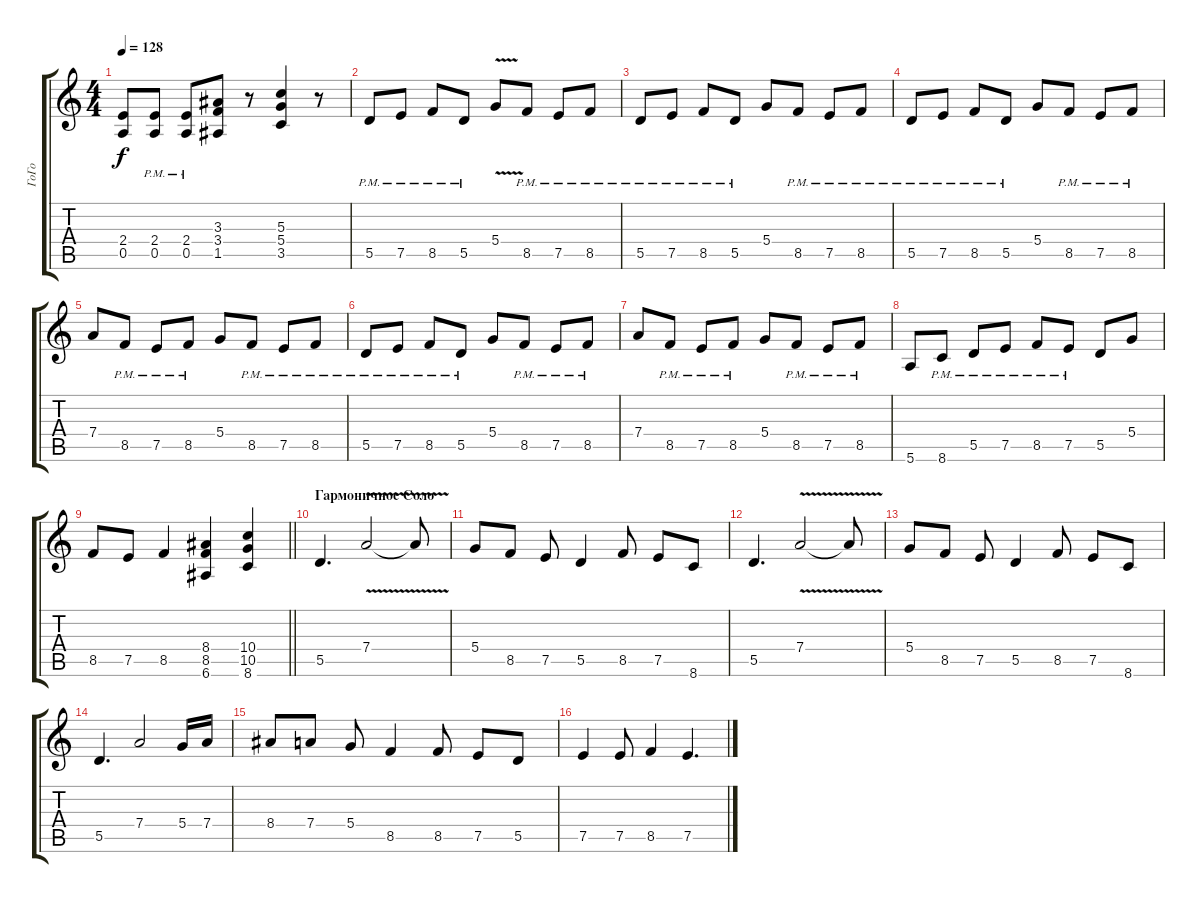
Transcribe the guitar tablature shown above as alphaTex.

\track ("ГоГо" "ГоГо") {instrument distortionguitar}
\staff {score tabs}
\tuning (E4 B3 G3 D3 A2 E2) {hide}
\ts (4 4)
\tempo 128
\clef g2
\ks c
(2.4 0.5).8{dy f} (2.4{pm} 0.5{pm}).8 (2.4{pm} 0.5{pm}).8 (3.3 3.4 1.5).8 r.8 (5.3 5.4 3.5).4 r.8 |
5.5{pm}.8 7.5{pm}.8 8.5{pm}.8 5.5{pm}.8 5.4{v}.8 8.5{pm}.8 7.5{pm}.8 8.5{pm}.8 |
5.5{pm}.8 7.5{pm}.8 8.5{pm}.8 5.5{pm}.8 5.4.8 8.5{pm}.8 7.5{pm}.8 8.5{pm}.8 |
5.5{pm}.8 7.5{pm}.8 8.5{pm}.8 5.5{pm}.8 5.4.8 8.5{pm}.8 7.5{pm}.8 8.5{pm}.8 |
7.4.8 8.5{pm}.8 7.5{pm}.8 8.5{pm}.8 5.4.8 8.5{pm}.8 7.5{pm}.8 8.5{pm}.8 |
5.5{pm}.8 7.5{pm}.8 8.5{pm}.8 5.5{pm}.8 5.4.8 8.5{pm}.8 7.5{pm}.8 8.5{pm}.8 |
7.4.8 8.5{pm}.8 7.5{pm}.8 8.5{pm}.8 5.4.8 8.5{pm}.8 7.5{pm}.8 8.5{pm}.8 |
5.6.8 8.6{pm}.8 5.5{pm}.8 7.5{pm}.8 8.5{pm}.8 7.5{pm}.8 5.5.8 5.4.8 |
\barLineRight lightlight
8.5.8 7.5.8 8.5.4 (8.4 8.5 6.6).4 (10.4 10.5 8.6).4 |
\section ("" "Гармоничное Соло")
5.5.4{d} 7.4{v}.2 7.4{t}.8 |
5.4.8 8.5.8 7.5.8 5.5.4 8.5.8 7.5.8 8.6.8 |
5.5.4{d} 7.4{v}.2 7.4{t}.8 |
5.4.8 8.5.8 7.5.8 5.5.4 8.5.8 7.5.8 8.6.8 |
5.5.4{d} 7.4.2 5.4.16 7.4.16 |
8.4.8 7.4.8 5.4.8 8.5.4 8.5.8 7.5.8 5.5.8 |
7.5.4 7.5.8 8.5.4 7.5.4{d}
